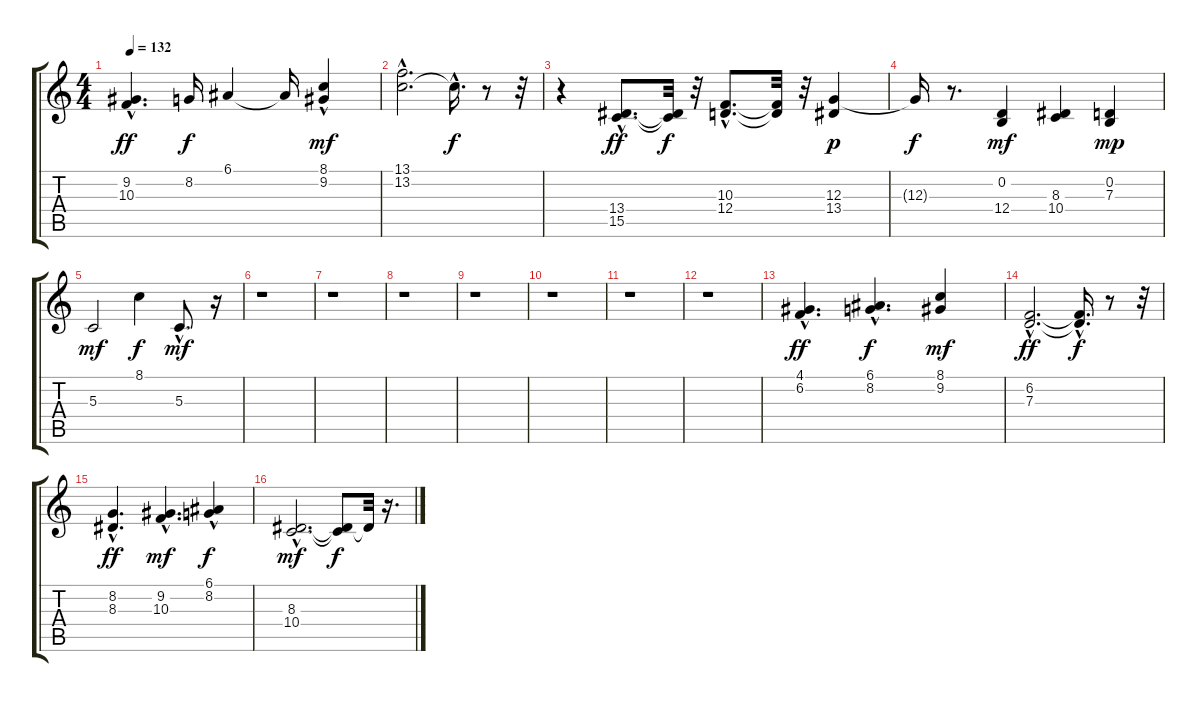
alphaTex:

\track "" {instrument fx8scifi}
\staff {score tabs}
\tuning (E4 B3 G3 D3 A2 E2) {hide}
\ts (4 4)
\tempo 132
\clef g2
\ks c
(9.2{hac} 10.3{hac}).4{d dy ff} 8.2.16{dy f} 6.1.4 6.1{t}.16 (8.1{hac} 9.2).4{dy mf} |
(13.1 13.2{hac}).2{d} 13.2{hac t}.16{d dy f} r.8 r.32 |
r.4 (13.4{hac} 15.5{hac}).8{d dy ff} (13.4{t} 15.5{t}).32{dy f} r.32 (10.3{hac} 12.4{hac}).8{d} (10.3{t} 12.4{t}).32 r.32 (12.3 13.4).4{dy p} |
12.3{t}.16{dy f} r.8{d} (0.2 12.4).4{dy mf} (8.3 10.4).4 (0.2 7.3).4{dy mp} |
5.3.2{dy mf} 8.1.4{dy f} 5.3{hac}.8{d dy mf} r.16 |
r.1 |
r.1 |
r.1 |
r.1 |
r.1 |
r.1 |
r.1 |
(4.1{hac} 6.2{hac}).4{d dy ff} (6.1{hac} 8.2).4{d dy f} (8.1 9.2).4{dy mf} |
(6.2{hac} 7.3{hac}).2{d dy ff} (6.2{hac t} 7.3{hac t}).16{d dy f} r.8 r.32 |
(8.2{hac} 8.3{hac}).4{d dy ff} (9.2{hac} 10.3).4{d dy mf} (6.1 8.2{hac}).4{dy f} |
(8.3{hac} 10.4{hac}).2{d dy mf} (8.3{t} 10.4{t}).8{dy f} 8.3{t}.32 r.16{d}
